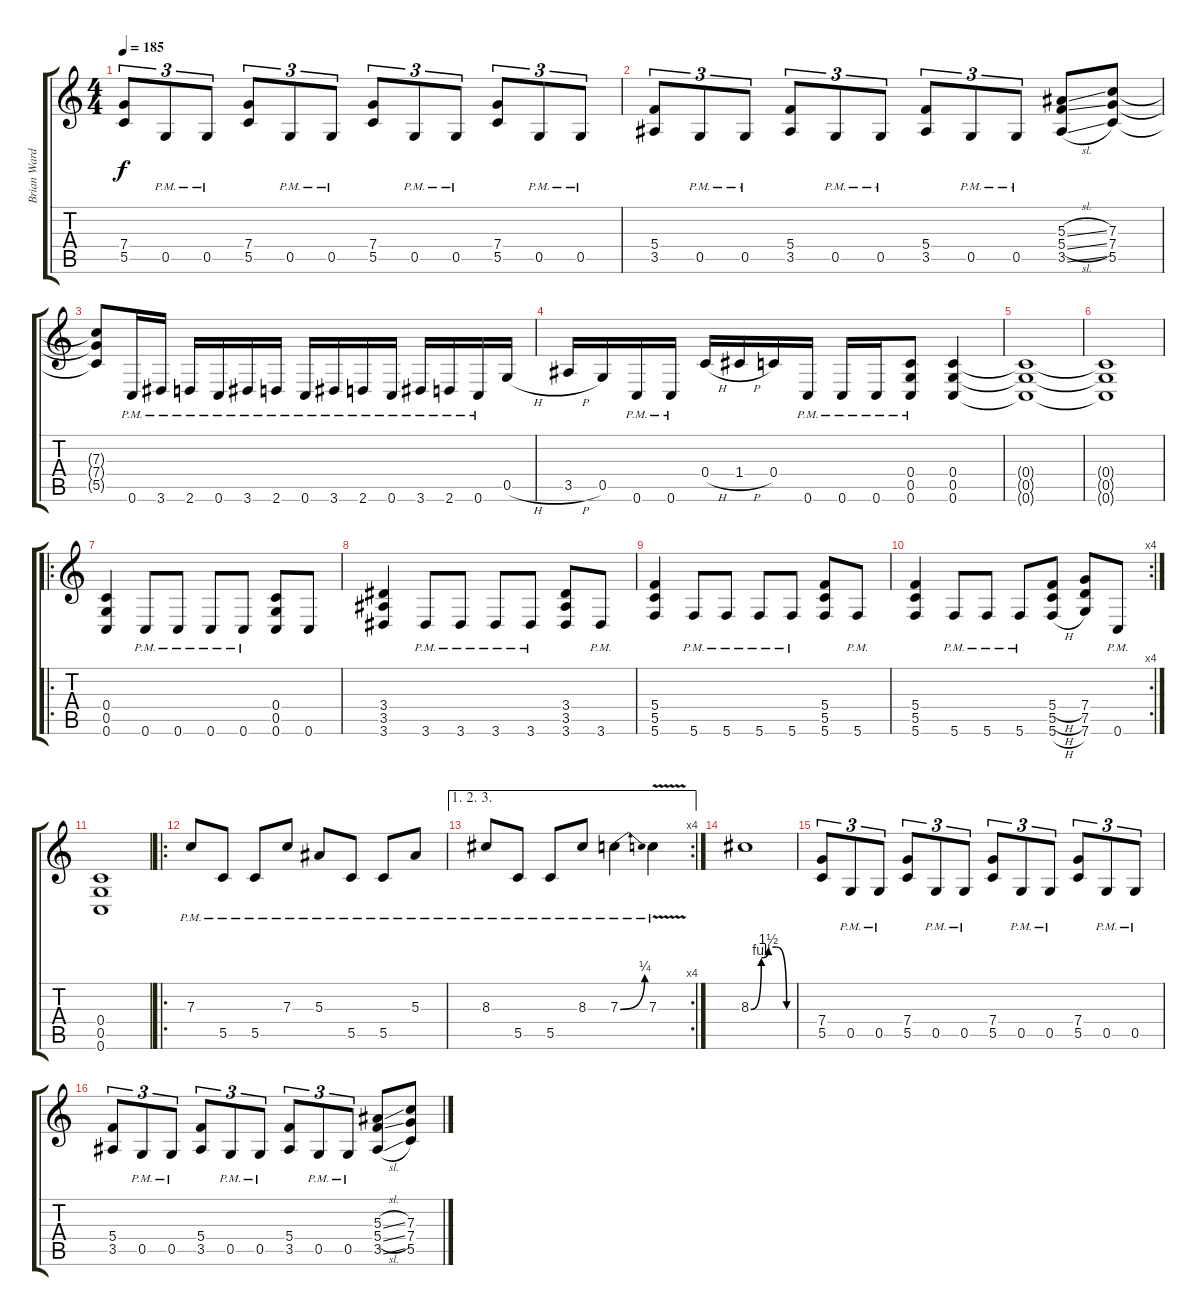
\track ("Brian Ward" "Brian Ward") {instrument distortionguitar}
\staff {score tabs}
\tuning (D4 A3 F3 C3 G2 C2) {hide}
\ts (4 4)
\tempo 185
\clef g2
\ks c
(7.4 5.5).8{tu (3 2) dy f} 0.5{pm}.8{tu (3 2)} 0.5{pm}.8{tu (3 2)} (7.4 5.5).8{tu (3 2)} 0.5{pm}.8{tu (3 2)} 0.5{pm}.8{tu (3 2)} (7.4 5.5).8{tu (3 2)} 0.5{pm}.8{tu (3 2)} 0.5{pm}.8{tu (3 2)} (7.4 5.5).8{tu (3 2)} 0.5{pm}.8{tu (3 2)} 0.5{pm}.8{tu (3 2)} |
(5.4 3.5).8{tu (3 2)} 0.5{pm}.8{tu (3 2)} 0.5{pm}.8{tu (3 2)} (5.4 3.5).8{tu (3 2)} 0.5{pm}.8{tu (3 2)} 0.5{pm}.8{tu (3 2)} (5.4 3.5).8{tu (3 2)} 0.5{pm}.8{tu (3 2)} 0.5{pm}.8{tu (3 2)} (5.3{sl} 5.4{sl} 3.5{sl}).8 (7.3 7.4 5.5).8 |
(7.3{t} 7.4{t} 5.5{t}).8 0.6{pm}.16 3.6{pm}.16 2.6{pm}.16 0.6{pm}.16 3.6{pm}.16 2.6{pm}.16 0.6{pm}.16 3.6{pm}.16 2.6{pm}.16 0.6{pm}.16 3.6{pm}.16 2.6{pm}.16 0.6{pm}.16 0.5{h}.16 |
3.5{h}.16 0.5.16 0.6{pm}.16 0.6{pm}.16 0.4{h}.16 1.4{h}.16 0.4.16 0.6{pm}.16 0.6{pm}.16 0.6{pm}.16 (0.4 0.5 0.6{pm}).8 (0.4 0.5 0.6).4 |
(0.4{t} 0.5{t} 0.6{t}).1 |
(0.4{t} 0.5{t} 0.6{t}).1 |
\ro
(0.4 0.5 0.6).4 0.6{pm}.8 0.6{pm}.8 0.6{pm}.8 0.6{pm}.8 (0.4 0.5 0.6).8 0.6.8 |
(3.4 3.5 3.6).4 3.6{pm}.8 3.6{pm}.8 3.6{pm}.8 3.6{pm}.8 (3.4 3.5 3.6).8 3.6{pm}.8 |
(5.4 5.5 5.6).4 5.6{pm}.8 5.6{pm}.8 5.6{pm}.8 5.6{pm}.8 (5.4 5.5 5.6).8 5.6{pm}.8 |
\rc 4
(5.4 5.5 5.6).4 5.6{pm}.8 5.6{pm}.8 5.6{pm}.8 (5.4{h} 5.5{h} 5.6{h}).8 (7.4 7.5 7.6).8 0.6{pm}.8 |
(0.4 0.5 0.6).1 |
\ro
7.3{pm}.8 5.5{pm}.8 5.5{pm}.8 7.3{pm}.8 5.3{pm}.8 5.5{pm}.8 5.5{pm}.8 5.3{pm}.8 |
\ae (1 2 3)
\rc 4
8.3{pm}.8 5.5{pm}.8 5.5{pm}.8 8.3{pm}.8 7.3{be (bend 0 0 60 1) pm}.4 7.3{v pm}.4 |
8.3{be (custom 0 0 15 4 25 6 36 6 51 0 55 0 60 0)}.1 |
(7.4 5.5).8{tu (3 2)} 0.5{pm}.8{tu (3 2)} 0.5{pm}.8{tu (3 2)} (7.4 5.5).8{tu (3 2)} 0.5{pm}.8{tu (3 2)} 0.5{pm}.8{tu (3 2)} (7.4 5.5).8{tu (3 2)} 0.5{pm}.8{tu (3 2)} 0.5{pm}.8{tu (3 2)} (7.4 5.5).8{tu (3 2)} 0.5{pm}.8{tu (3 2)} 0.5{pm}.8{tu (3 2)} |
(5.4 3.5).8{tu (3 2)} 0.5{pm}.8{tu (3 2)} 0.5{pm}.8{tu (3 2)} (5.4 3.5).8{tu (3 2)} 0.5{pm}.8{tu (3 2)} 0.5{pm}.8{tu (3 2)} (5.4 3.5).8{tu (3 2)} 0.5{pm}.8{tu (3 2)} 0.5{pm}.8{tu (3 2)} (5.3{sl} 5.4{sl} 3.5{sl}).8 (7.3 7.4 5.5).8
